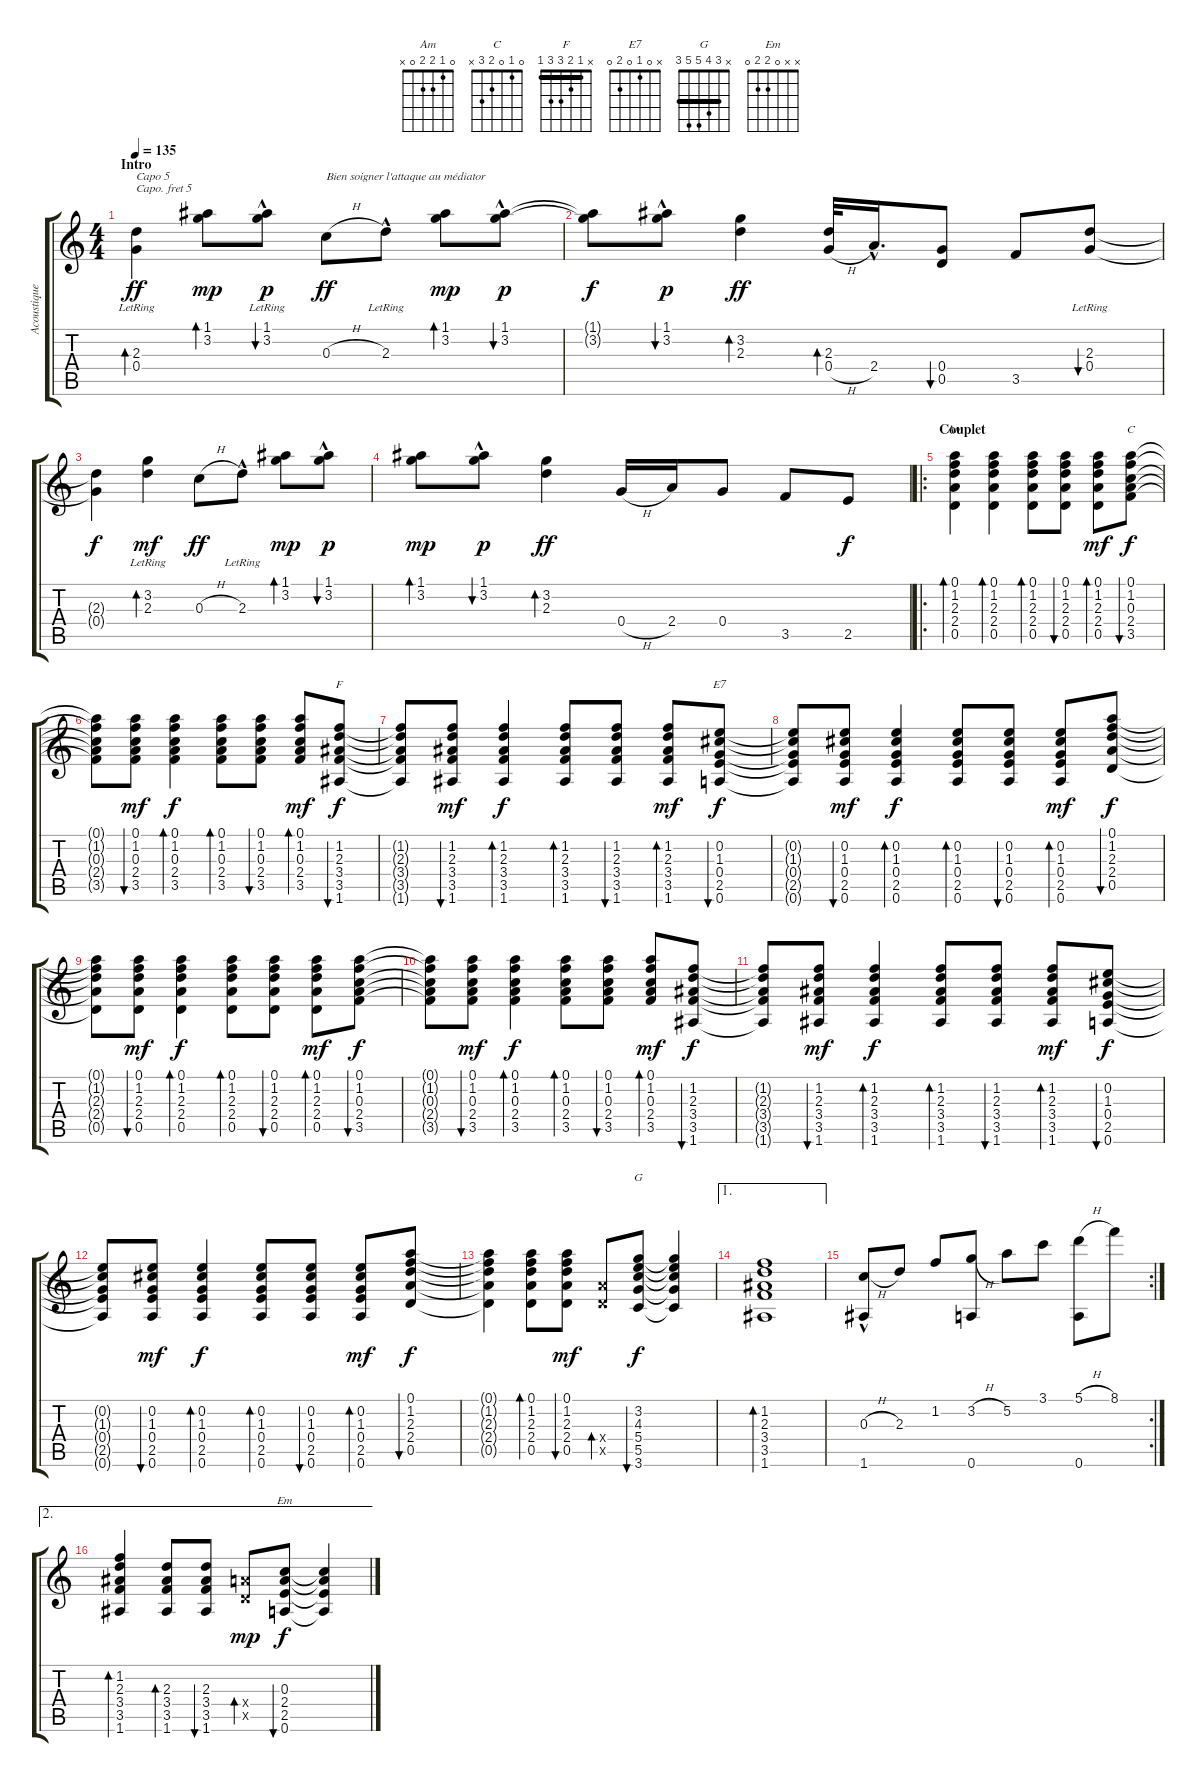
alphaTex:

\track ("Acoustique" "Acoustique") {instrument acousticguitarsteel}
\staff {score tabs}
\capo 5
\tuning (E4 B3 G3 D3 A2 E2) {hide}
\chord ("Am" 0 1 2 2 0 x)
\chord ("C" 0 1 0 2 3 x)
\chord ("F" x 1 2 3 3 1) {barre 1}
\chord ("E7" x 0 1 0 2 0)
\chord ("G" x 3 4 5 5 3) {barre 3}
\chord ("Em" x x 0 2 2 0)
\ts (4 4)
\section ("" "Intro")
\tempo 135
\clef g2
\ks c
(2.3{lr} 0.4{lr}).4{bd 240 txt "Capo 5" dy ff instrument acousticguitarsteel} (1.1 3.2).8{bd 120 dy mp} (1.1{hac lr} 3.2{hac lr}).8{bu 120 dy p} 0.3{h}.8{txt "Bien soigner l'attaque au médiator" dy ff} 2.3{hac lr}.8 (1.1 3.2).8{bd 120 dy mp} (1.1{hac} 3.2{hac}).8{bu 120 dy p} |
(1.1{t} 3.2{t}).8{dy f} (1.1{hac} 3.2{hac}).8{bu 120 dy p} (3.2 2.3).4{bd 120 dy ff} (2.3 0.4{h}).32{bd 120} 2.4{hac}.16{d} (0.4 0.5).8{bu 120} 3.5.8 (2.3 0.4{lr}).8{bu 60} |
(2.3{t} 0.4{t}).4{dy f} (3.2{lr} 2.3).4{bd 120 dy mf} 0.3{h}.8{dy ff} 2.3{hac lr}.8 (1.1 3.2).8{bd 120 dy mp} (1.1{hac} 3.2{hac}).8{bu 120 dy p} |
(1.1 3.2).8{bd 120 dy mp} (1.1{hac} 3.2{hac}).8{bu 120 dy p} (3.2 2.3).4{bd 120 dy ff} 0.4{h}.16 2.4.16 0.4.8 3.5.8 2.5.8{dy f} |
\ro
\section ("" "Couplet")
(0.1 1.2 2.3 2.4 0.5).4{bd 60 ch "Am"} (0.1 1.2 2.3 2.4 0.5).4{bd 60} (0.1 1.2 2.3 2.4 0.5).8{bd 60} (0.1 1.2 2.3 2.4 0.5).8{bu 60} (0.1 1.2 2.3 2.4 0.5).8{bd 60 dy mf} (0.1 1.2 0.3 2.4 3.5).8{bu 60 ch "C" dy f} |
(0.1{t} 1.2{t} 0.3{t} 2.4{t} 3.5{t}).8 (0.1 1.2 0.3 2.4 3.5).8{bu 30 dy mf} (0.1 1.2 0.3 2.4 3.5).4{bd 60 dy f} (0.1 1.2 0.3 2.4 3.5).8{bd 60} (0.1 1.2 0.3 2.4 3.5).8{bu 60} (0.1 1.2 0.3 2.4 3.5).8{bd 60 dy mf} (1.2 2.3 3.4 3.5 1.6).8{bu 60 ch "F" dy f} |
(1.2{t} 2.3{t} 3.4{t} 3.5{t} 1.6{t}).8 (1.2 2.3 3.4 3.5 1.6).8{bu 30 dy mf} (1.2 2.3 3.4 3.5 1.6).4{bd 60 dy f} (1.2 2.3 3.4 3.5 1.6).8{bd 60} (1.2 2.3 3.4 3.5 1.6).8{bu 60} (1.2 2.3 3.4 3.5 1.6).8{bd 60 dy mf} (0.2 1.3 0.4 2.5 0.6).8{bu 60 ch "E7" dy f} |
(0.2{t} 1.3{t} 0.4{t} 2.5{t} 0.6{t}).8 (0.2 1.3 0.4 2.5 0.6).8{bu 30 dy mf} (0.2 1.3 0.4 2.5 0.6).4{bd 60 dy f} (0.2 1.3 0.4 2.5 0.6).8{bd 60} (0.2 1.3 0.4 2.5 0.6).8{bu 60} (0.2 1.3 0.4 2.5 0.6).8{bd 60 dy mf} (0.1 1.2 2.3 2.4 0.5).8{bu 60 dy f} |
(0.1{t} 1.2{t} 2.3{t} 2.4{t} 0.5{t}).8 (0.1 1.2 2.3 2.4 0.5).8{bu 30 dy mf} (0.1 1.2 2.3 2.4 0.5).4{bd 60 dy f} (0.1 1.2 2.3 2.4 0.5).8{bd 60} (0.1 1.2 2.3 2.4 0.5).8{bu 60} (0.1 1.2 2.3 2.4 0.5).8{bd 60 dy mf} (0.1 1.2 0.3 2.4 3.5).8{bu 60 dy f} |
(0.1{t} 1.2{t} 0.3{t} 2.4{t} 3.5{t}).8 (0.1 1.2 0.3 2.4 3.5).8{bu 30 dy mf} (0.1 1.2 0.3 2.4 3.5).4{bd 60 dy f} (0.1 1.2 0.3 2.4 3.5).8{bd 60} (0.1 1.2 0.3 2.4 3.5).8{bu 60} (0.1 1.2 0.3 2.4 3.5).8{bd 60 dy mf} (1.2 2.3 3.4 3.5 1.6).8{bu 60 dy f} |
(1.2{t} 2.3{t} 3.4{t} 3.5{t} 1.6{t}).8 (1.2 2.3 3.4 3.5 1.6).8{bu 30 dy mf} (1.2 2.3 3.4 3.5 1.6).4{bd 60 dy f} (1.2 2.3 3.4 3.5 1.6).8{bd 60} (1.2 2.3 3.4 3.5 1.6).8{bu 60} (1.2 2.3 3.4 3.5 1.6).8{bd 60 dy mf} (0.2 1.3 0.4 2.5 0.6).8{bu 60 dy f} |
(0.2{t} 1.3{t} 0.4{t} 2.5{t} 0.6{t}).8 (0.2 1.3 0.4 2.5 0.6).8{bu 30 dy mf} (0.2 1.3 0.4 2.5 0.6).4{bd 60 dy f} (0.2 1.3 0.4 2.5 0.6).8{bd 60} (0.2 1.3 0.4 2.5 0.6).8{bu 60} (0.2 1.3 0.4 2.5 0.6).8{bd 60 dy mf} (0.1 1.2 2.3 2.4 0.5).8{bu 60 dy f} |
(0.1{t} 1.2{t} 2.3{t} 2.4{t} 0.5{t}).4 (0.1 1.2 2.3 2.4 0.5).8{bd 60} (0.1 1.2 2.3 2.4 0.5).8{bu 60 dy mf} (2.4{x} 0.5{x}).8{bd 60} (3.2 4.3 5.4 5.5 3.6).8{bu 60 ch "G" dy f} (3.2{t} 4.3{t} 5.4{t} 5.5{t} 3.6{t}).4 |
\ae 1
(1.2 2.3 3.4 3.5 1.6).1{bd 60} |
\rc 2
(0.3{h} 1.6{hac}).8 2.3.8 1.2.8 (3.2{h} 0.6).8 5.2.8 3.1.8 (5.1{h} 0.6).8 8.1.8 |
\ae 2
(1.2 2.3 3.4 3.5 1.6).4{bd 30} (2.3 3.4 3.5 1.6).8{bd 60} (2.3 3.4 3.5 1.6).8{bu 60} (2.4{x} 0.5{x}).8{bd 60 dy mp} (0.3 2.4 2.5 0.6).8{bu 60 ch "Em" dy f} (0.3{t} 2.4{t} 2.5{t} 0.6{t}).4
